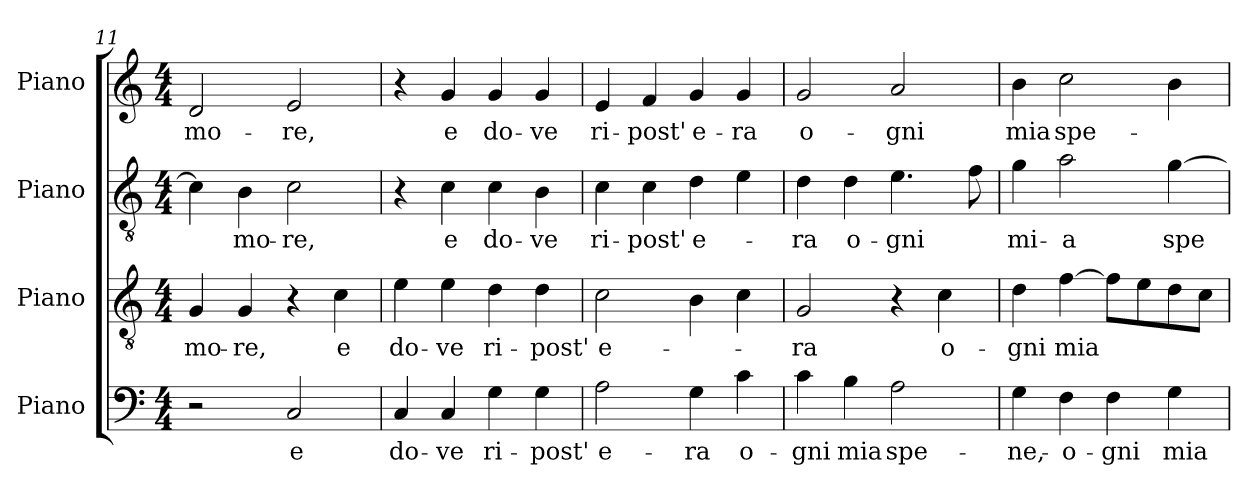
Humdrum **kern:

**kern	**text	**kern	**text	**kern	**text	**kern	**text
*part4	*part4	*part3	*part3	*part2	*part2	*part1	*part1
*staff4	*staff4	*staff3	*staff3	*staff2	*staff2	*staff1	*staff1
*I"Piano	*	*I"Piano	*	*I"Piano	*	*I"Piano	*
*I'Pno.	*	*I'Pno.	*	*I'Pno.	*	*I'Pno.	*
*clefF4	*	*clefGv2	*	*clefGv2	*	*clefG2	*
*	*	*ITrd7c12	*	*ITrd7c12	*	*	*
*k[]	*	*k[]	*	*k[]	*	*k[]	*
*C:	*	*C:	*	*C:	*	*C:	*
*M4/4	*	*M4/4	*	*M4/4	*	*M4/4	*
=11	=11	=11	=11	=11	=11	=11	=11
!	!	!	!LO:LY:b:color=#000000	!	!	!	!
!	!	!	!	!	!	!	!LO:LY:b:color=#000000
2r	.	4GGi/	-mo-	4Ci\]	.	2di/	-mo-
!	!	!	!LO:LY:b:color=#000000	!	!	!	!
!	!	!	!	!	!LO:LY:b:color=#000000	!	!
.	.	4GGi/	-re,	4BBi\	-mo-	.	.
!	!LO:LY:b:color=#000000	!	!	!	!	!	!
!	!	!	!	!	!LO:LY:b:color=#000000	!	!
!	!	!	!	!	!	!	!LO:LY:b:color=#000000
2Ci/	e	4r	.	2Ci\	-re,	2ei/	-re,
!	!	!	!LO:LY:b:color=#000000	!	!	!	!
.	.	4Ci\	e	.	.	.	.
=12	=12	=12	=12	=12	=12	=12	=12
!	!LO:LY:b:color=#000000	!	!	!	!	!	!
!	!	!	!LO:LY:b:color=#000000	!	!	!	!
4Ci/	do-	4Ei\	do-	4r	.	4r	.
!	!LO:LY:b:color=#000000	!	!	!	!	!	!
!	!	!	!LO:LY:b:color=#000000	!	!	!	!
!	!	!	!	!	!LO:LY:b:color=#000000	!	!
!	!	!	!	!	!	!	!LO:LY:b:color=#000000
4Ci/	-ve	4Ei\	-ve	4Ci\	e	4gi/	e
!	!LO:LY:b:color=#000000	!	!	!	!	!	!
!	!	!	!LO:LY:b:color=#000000	!	!	!	!
!	!	!	!	!	!LO:LY:b:color=#000000	!	!
!	!	!	!	!	!	!	!LO:LY:b:color=#000000
4Gi\	ri-	4Di\	ri-	4Ci\	do-	4gi/	do-
!	!LO:LY:b:color=#000000	!	!	!	!	!	!
!	!	!	!LO:LY:b:color=#000000	!	!	!	!
!	!	!	!	!	!LO:LY:b:color=#000000	!	!
!	!	!	!	!	!	!	!LO:LY:b:color=#000000
4Gi\	-post'	4Di\	-post'	4BBi\	-ve	4gi/	-ve
=13	=13	=13	=13	=13	=13	=13	=13
!	!LO:LY:b:color=#000000	!	!	!	!	!	!
!	!	!	!LO:LY:b:color=#000000	!	!	!	!
!	!	!	!	!	!LO:LY:b:color=#000000	!	!
!	!	!	!	!	!	!	!LO:LY:b:color=#000000
2Ai\	e-	2Ci\	e-	4Ci\	ri-	4ei/	ri-
!	!	!	!	!	!LO:LY:b:color=#000000	!	!
!	!	!	!	!	!	!	!LO:LY:b:color=#000000
.	.	.	.	4Ci\	-post'	4fi/	-post'
!	!LO:LY:b:color=#000000	!	!	!	!	!	!
!	!	!	!	!	!LO:LY:b:color=#000000	!	!
!	!	!	!	!	!	!	!LO:LY:b:color=#000000
4Gi\	-ra	4BBi\	.	4Di\	e-	4gi/	e-
!	!LO:LY:b:color=#000000	!	!	!	!	!	!
!	!	!	!	!	!	!	!LO:LY:b:color=#000000
4ci\	o-	4Ci\	.	4Ei\	.	4gi/	-ra
!!LO:LB:g=z
=14	=14	=14	=14	=14	=14	=14	=14
!	!LO:LY:b:color=#000000	!	!	!	!	!	!
!	!	!	!LO:LY:b:color=#000000	!	!	!	!
!	!	!	!	!	!LO:LY:b:color=#000000	!	!
!	!	!	!	!	!	!	!LO:LY:b:color=#000000
4ci\	-gni	2GGi/	-ra	4Di\	-ra	2gi/	o-
!	!LO:LY:b:color=#000000	!	!	!	!	!	!
!	!	!	!	!	!LO:LY:b:color=#000000	!	!
4Bi\	mia	.	.	4Di\	o-	.	.
!	!LO:LY:b:color=#000000	!	!	!	!	!	!
!	!	!	!	!	!LO:LY:b:color=#000000	!	!
!	!	!	!	!	!	!	!LO:LY:b:color=#000000
2Ai\	spe-	4r	.	4.Ei\	-gni	2ai/	-gni
!	!	!	!LO:LY:b:color=#000000	!	!	!	!
.	.	4Ci\	o-	.	.	.	.
.	.	.	.	8Fi\	.	.	.
=15	=15	=15	=15	=15	=15	=15	=15
!	!LO:LY:b:color=#000000	!	!	!	!	!	!
!	!	!	!LO:LY:b:color=#000000	!	!	!	!
!	!	!	!	!	!LO:LY:b:color=#000000	!	!
!	!	!	!	!	!	!	!LO:LY:b:color=#000000
4Gi\	-ne,-	4Di\	-gni	4Gi\	mi-	4bi\	mia
!	!LO:LY:b:color=#000000	!	!	!	!	!	!
!	!	!	!LO:LY:b:color=#000000	!	!	!	!
!	!	!	!	!	!LO:LY:b:color=#000000	!	!
!	!	!	!	!	!	!	!LO:LY:b:color=#000000
4Fi\	-o-	[4Fi\	mia	2Ai\	-a	2cci\	spe-
!	!LO:LY:b:color=#000000	!	!	!	!	!	!
4Fi\	-gni	8Fi\L]	.	.	.	.	.
.	.	8Ei\	.	.	.	.	.
!	!LO:LY:b:color=#000000	!	!	!	!	!	!
!	!	!	!	!	!LO:LY:b:color=#000000	!	!
4Gi\	mia	8Di\	.	[4Gi\	spe-	4bi\	.
.	.	8Ci\J	.	.	.	.	.
=	=	=	=	=	=	=	=
*-	*-	*-	*-	*-	*-	*-	*-
